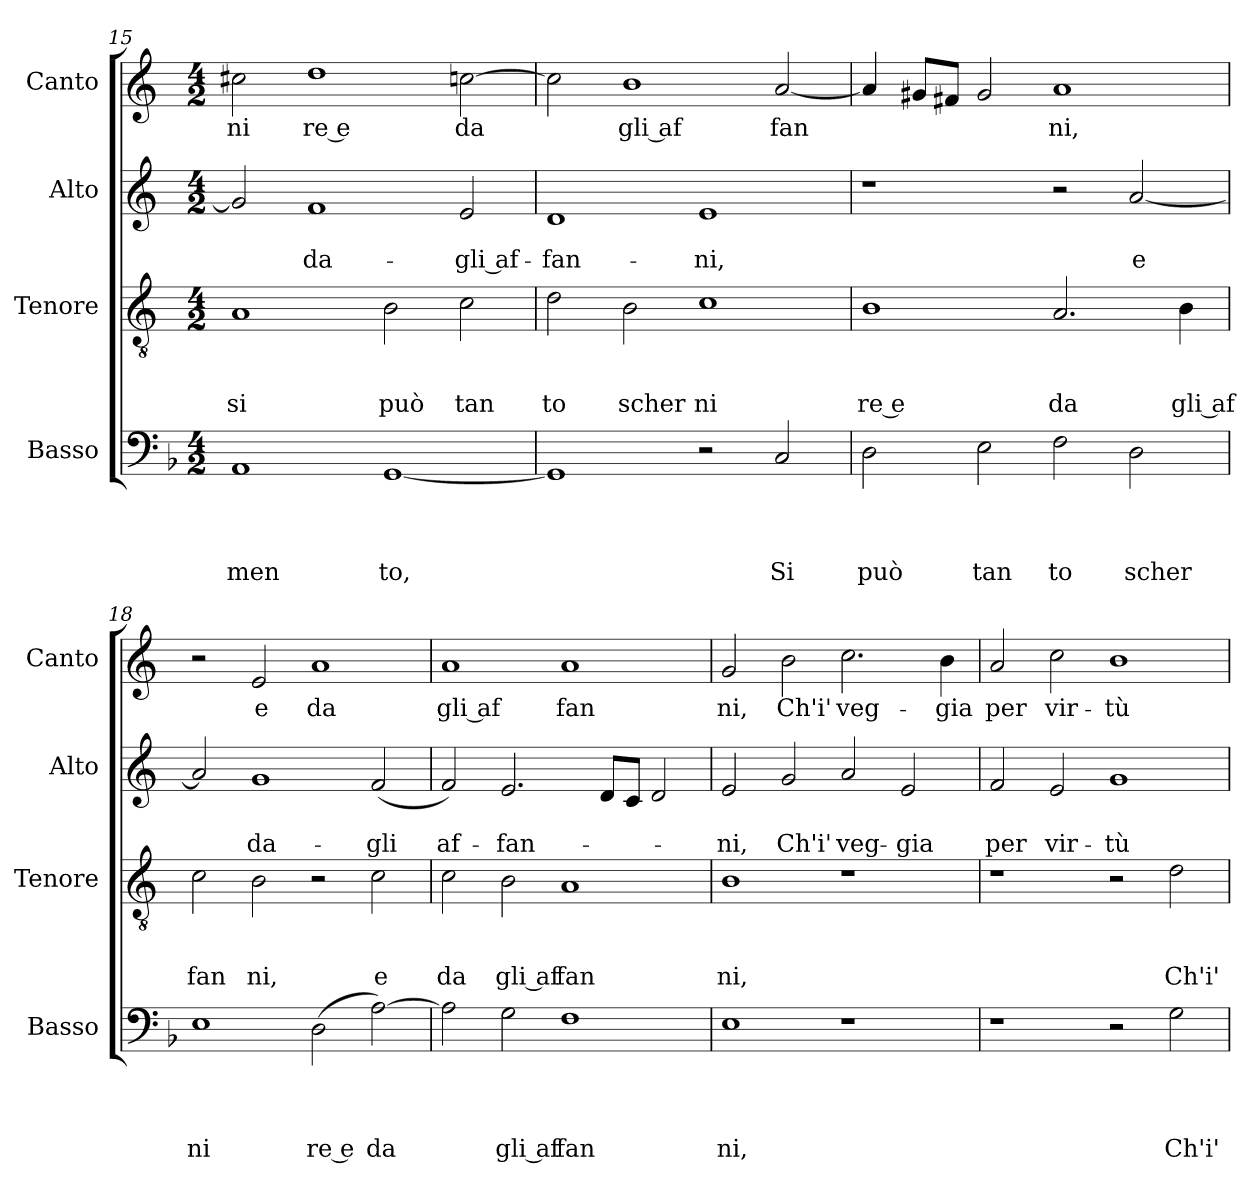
**kern	**text	**text	**text	**text	**kern	**text	**text	**text	**kern	**text	**text	**kern	**text
*part4	*part4	*part4	*part4	*part4	*part3	*part3	*part3	*part3	*part2	*part2	*part2	*part1	*part1
*staff4	*staff4	*staff4	*staff4	*staff4	*staff3	*staff3	*staff3	*staff3	*staff2	*staff2	*staff2	*staff1	*staff1
*I"Basso	*	*	*	*	*I"Tenore	*	*	*	*I"Alto	*	*	*I"Canto	*
*I'Basso	*	*	*	*	*I'Tenore	*	*	*	*I'Alto	*	*	*I'Canto	*
*clefF4	*	*	*	*	*clefGv2	*	*	*	*clefG2	*	*	*clefG2	*
*	*	*	*	*	*ITrd-3c-5	*	*	*	*ITrd-3c-5	*	*	*ITrd-3c-5	*
*k[b-]	*	*	*	*	*k[b-]	*	*	*	*k[b-]	*	*	*k[b-]	*
*F:	*	*	*	*	*F:	*	*	*	*F:	*	*	*F:	*
*M4/2	*	*	*	*	*M4/2	*	*	*	*M4/2	*	*	*M4/2	*
=15	=15	=15	=15	=15	=15	=15	=15	=15	=15	=15	=15	=15	=15
!	!	!	!	!LO:LY:b	!	!	!	!LO:LY:b	!	!	!	!	!LO:LY:b
1AA	.	.	.	men	1d	.	.	si	2cc/]	.	.	2ff#X\	ni
!	!	!	!	!	!	!	!	!	!	!	!LO:LY:b	!	!LO:LY:b:rj
.	.	.	.	.	.	.	.	.	1b-	.	da-	1gg	re e
!	!	!	!	!LO:LY:b	!	!	!	!LO:LY:b	!	!	!	!	!
[<1GG	.	.	.	to,	2e\	.	.	può	.	.	.	.	.
!	!	!	!	!	!	!	!	!LO:LY:b	!	!	!LO:LY:b:rj	!	!LO:LY:b
.	.	.	.	.	2f\	.	.	tan	2a/	.	-gli af-	[>2ffn\	da
=16	=16	=16	=16	=16	=16	=16	=16	=16	=16	=16	=16	=16	=16
!	!	!	!	!	!	!	!	!LO:LY:b	!	!	!LO:LY:b	!	!
1GG]	.	.	.	.	2g\	.	.	to	1g	.	-fan-	2ff\]	.
!	!	!	!	!	!	!	!	!LO:LY:b	!	!	!	!	!LO:LY:b:rj
.	.	.	.	.	2e\	.	.	scher	.	.	.	1ee	gli af
!	!	!	!	!	!	!	!	!LO:LY:b	!	!	!LO:LY:b	!	!
2r	.	.	.	.	1f	.	.	ni	1a	.	-ni,	.	.
!	!	!	!	!LO:LY:b	!	!	!	!	!	!	!	!	!LO:LY:b
2C/	.	.	.	Si	.	.	.	.	.	.	.	[<2dd/	fan
=17	=17	=17	=17	=17	=17	=17	=17	=17	=17	=17	=17	=17	=17
!	!	!	!	!LO:LY:b	!	!	!	!LO:LY:b:rj	!	!	!	!	!
2D\	.	.	.	può	1e	.	.	re e	1r	.	.	4dd/]	.
.	.	.	.	.	.	.	.	.	.	.	.	8cc#X/L	.
.	.	.	.	.	.	.	.	.	.	.	.	8bn/J	.
!	!	!	!	!LO:LY:b	!	!	!	!	!	!	!	!	!
2E\	.	.	.	tan	.	.	.	.	.	.	.	2cc#/	.
!	!	!	!	!LO:LY:b	!	!	!	!LO:LY:b	!	!	!	!	!LO:LY:b
2F\	.	.	.	to	2.d/	.	.	da	2r	.	.	1dd	ni,
!	!	!	!	!LO:LY:b	!	!	!	!	!	!	!LO:LY:b	!	!
2D\	.	.	.	scher	.	.	.	.	[<2dd/	.	e	.	.
!	!	!	!	!	!	!	!	!LO:LY:b:rj	!	!	!	!	!
.	.	.	.	.	4e\	.	.	gli af	.	.	.	.	.
=18	=18	=18	=18	=18	=18	=18	=18	=18	=18	=18	=18	=18	=18
!	!	!	!	!LO:LY:b	!	!	!	!LO:LY:b	!	!	!	!	!
1E	.	.	.	ni	2f\	.	.	fan	2dd/]	.	.	2r	.
!	!	!	!	!	!	!	!	!LO:LY:b	!	!	!LO:LY:b	!	!LO:LY:b
.	.	.	.	.	2e\	.	.	ni,	1cc	.	da-	2a/	e
!	!	!	!	!LO:LY:b:rj	!	!	!	!	!	!	!	!	!LO:LY:b
(<2D\	.	.	.	re e	2r	.	.	.	.	.	.	1dd	da
!	!	!	!	!LO:LY:b	!	!	!	!LO:LY:b	!	!	!LO:LY:b	!	!
[>2A\)	.	.	.	da	2f\	.	.	e	(<2b-/	.	-gli	.	.
=19	=19	=19	=19	=19	=19	=19	=19	=19	=19	=19	=19	=19	=19
!	!	!	!	!	!	!	!	!LO:LY:b	!	!	!LO:LY:b:rj	!	!LO:LY:b:rj
2A\]	.	.	.	.	2f\	.	.	da	2b-/)	.	af-	1dd	gli af
!	!	!	!	!LO:LY:b:rj	!	!	!	!LO:LY:b:rj	!	!	!LO:LY:b	!	!
2G\	.	.	.	gli af	2e\	.	.	gli af	2.a/	.	-fan-	.	.
!	!	!	!	!LO:LY:b	!	!	!	!LO:LY:b	!	!	!	!	!LO:LY:b
1F	.	.	.	fan	1d	.	.	fan	.	.	.	1dd	fan
.	.	.	.	.	.	.	.	.	8g/L	.	.	.	.
.	.	.	.	.	.	.	.	.	8f/J	.	.	.	.
.	.	.	.	.	.	.	.	.	2g/	.	.	.	.
!!LO:PB:g=z
=20	=20	=20	=20	=20	=20	=20	=20	=20	=20	=20	=20	=20	=20
!	!	!	!	!LO:LY:b	!	!	!	!LO:LY:b	!	!	!LO:LY:b	!	!LO:LY:b
1E	.	.	.	ni,	1e	.	.	ni,	2a/	.	-ni,	2cc/	ni,
!	!	!	!	!	!	!	!	!	!	!	!LO:LY:b	!	!LO:LY:b
.	.	.	.	.	.	.	.	.	2cc/	.	Ch'i'	2ee\	Ch'i'
!	!	!	!	!	!	!	!	!	!	!	!LO:LY:b	!	!LO:LY:b
1r	.	.	.	.	1r	.	.	.	2dd/	.	veg-	2.ff\	veg-
!	!	!	!	!	!	!	!	!	!	!	!LO:LY:b	!	!
.	.	.	.	.	.	.	.	.	2a/	.	-gia	.	.
!	!	!	!	!	!	!	!	!	!	!	!	!	!LO:LY:b
.	.	.	.	.	.	.	.	.	.	.	.	4ee\	-gia
=21	=21	=21	=21	=21	=21	=21	=21	=21	=21	=21	=21	=21	=21
!	!	!	!	!	!	!	!	!	!	!	!LO:LY:b	!	!LO:LY:b
1r	.	.	.	.	1r	.	.	.	2b-/	.	per	2dd/	per
!	!	!	!	!	!	!	!	!	!	!	!LO:LY:b	!	!LO:LY:b
.	.	.	.	.	.	.	.	.	2a/	.	vir-	2ff\	vir-
!	!	!	!	!	!	!	!	!	!	!	!LO:LY:b	!	!LO:LY:b
2r	.	.	.	.	2r	.	.	.	1cc	.	-tù	1ee	-tù
!	!	!	!	!LO:LY:b	!	!	!	!LO:LY:b	!	!	!	!	!
2G\	.	.	.	Ch'i'	2g\	.	.	Ch'i'	.	.	.	.	.
=	=	=	=	=	=	=	=	=	=	=	=	=	=
*-	*-	*-	*-	*-	*-	*-	*-	*-	*-	*-	*-	*-	*-
